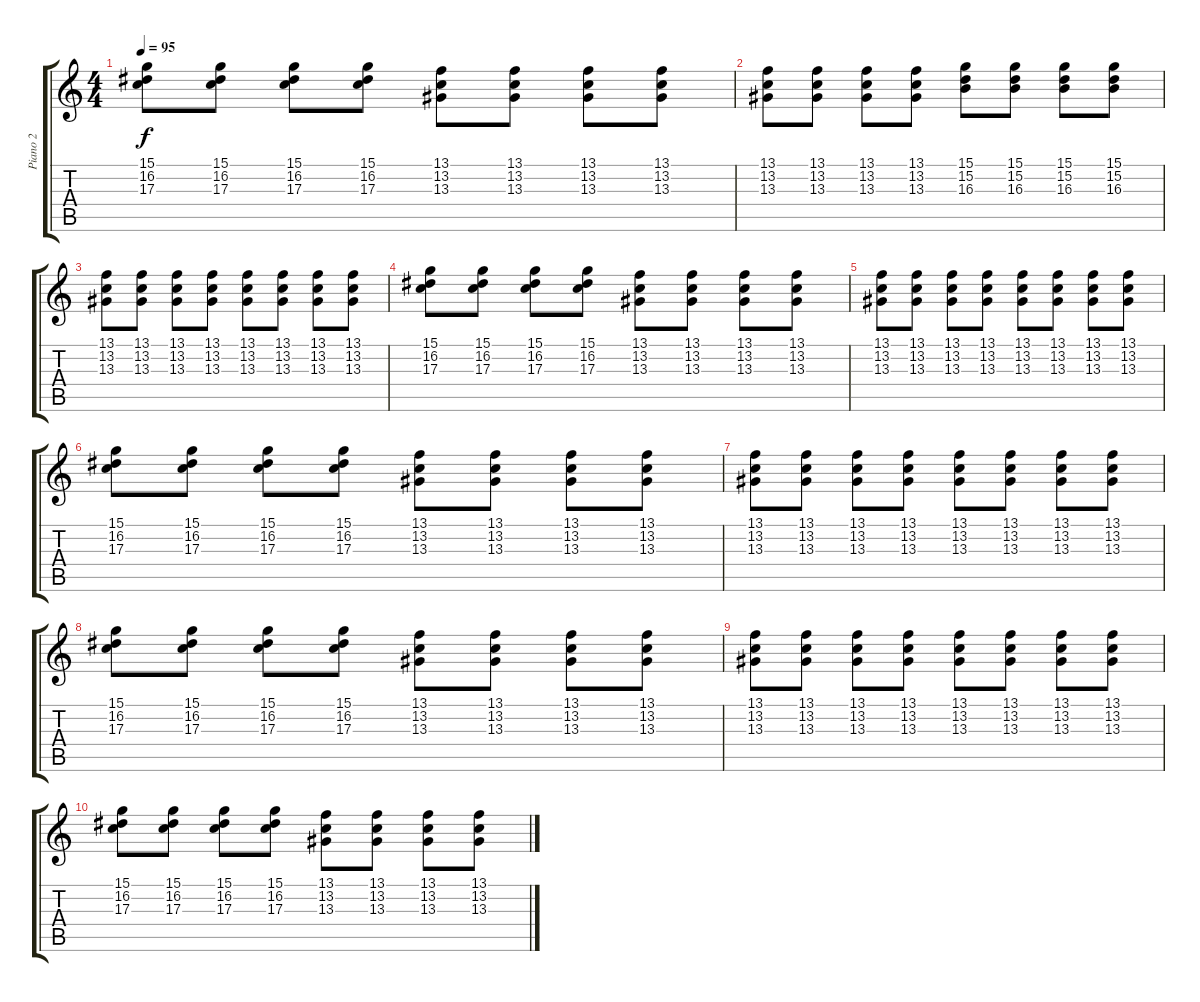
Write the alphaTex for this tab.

\track ("Piano 2" "Piano 2") {instrument clavinet}
\staff {score tabs}
\tuning (E4 B3 G3 D3 A2 E2) {hide}
\ts (4 4)
\tempo 95
\clef g2
\ks c
(15.1 16.2 17.3).8{dy f} (15.1 16.2 17.3).8 (15.1 16.2 17.3).8 (15.1 16.2 17.3).8 (13.1 13.2 13.3).8 (13.1 13.2 13.3).8 (13.1 13.2 13.3).8 (13.1 13.2 13.3).8 |
(13.1 13.2 13.3).8 (13.1 13.2 13.3).8 (13.1 13.2 13.3).8 (13.1 13.2 13.3).8 (15.1 15.2 16.3).8 (15.1 15.2 16.3).8 (15.1 15.2 16.3).8 (15.1 15.2 16.3).8 |
(13.1 13.2 13.3).8 (13.1 13.2 13.3).8 (13.1 13.2 13.3).8 (13.1 13.2 13.3).8 (13.1 13.2 13.3).8 (13.1 13.2 13.3).8 (13.1 13.2 13.3).8 (13.1 13.2 13.3).8 |
(15.1 16.2 17.3).8 (15.1 16.2 17.3).8 (15.1 16.2 17.3).8 (15.1 16.2 17.3).8 (13.1 13.2 13.3).8 (13.1 13.2 13.3).8 (13.1 13.2 13.3).8 (13.1 13.2 13.3).8 |
(13.1 13.2 13.3).8 (13.1 13.2 13.3).8 (13.1 13.2 13.3).8 (13.1 13.2 13.3).8 (13.1 13.2 13.3).8 (13.1 13.2 13.3).8 (13.1 13.2 13.3).8 (13.1 13.2 13.3).8 |
(15.1 16.2 17.3).8 (15.1 16.2 17.3).8 (15.1 16.2 17.3).8 (15.1 16.2 17.3).8 (13.1 13.2 13.3).8 (13.1 13.2 13.3).8 (13.1 13.2 13.3).8 (13.1 13.2 13.3).8 |
(13.1 13.2 13.3).8 (13.1 13.2 13.3).8 (13.1 13.2 13.3).8 (13.1 13.2 13.3).8 (13.1 13.2 13.3).8 (13.1 13.2 13.3).8 (13.1 13.2 13.3).8 (13.1 13.2 13.3).8 |
(15.1 16.2 17.3).8 (15.1 16.2 17.3).8 (15.1 16.2 17.3).8 (15.1 16.2 17.3).8 (13.1 13.2 13.3).8 (13.1 13.2 13.3).8 (13.1 13.2 13.3).8 (13.1 13.2 13.3).8 |
(13.1 13.2 13.3).8 (13.1 13.2 13.3).8 (13.1 13.2 13.3).8 (13.1 13.2 13.3).8 (13.1 13.2 13.3).8 (13.1 13.2 13.3).8 (13.1 13.2 13.3).8 (13.1 13.2 13.3).8 |
(15.1 16.2 17.3).8 (15.1 16.2 17.3).8 (15.1 16.2 17.3).8 (15.1 16.2 17.3).8 (13.1 13.2 13.3).8 (13.1 13.2 13.3).8 (13.1 13.2 13.3).8 (13.1 13.2 13.3).8
